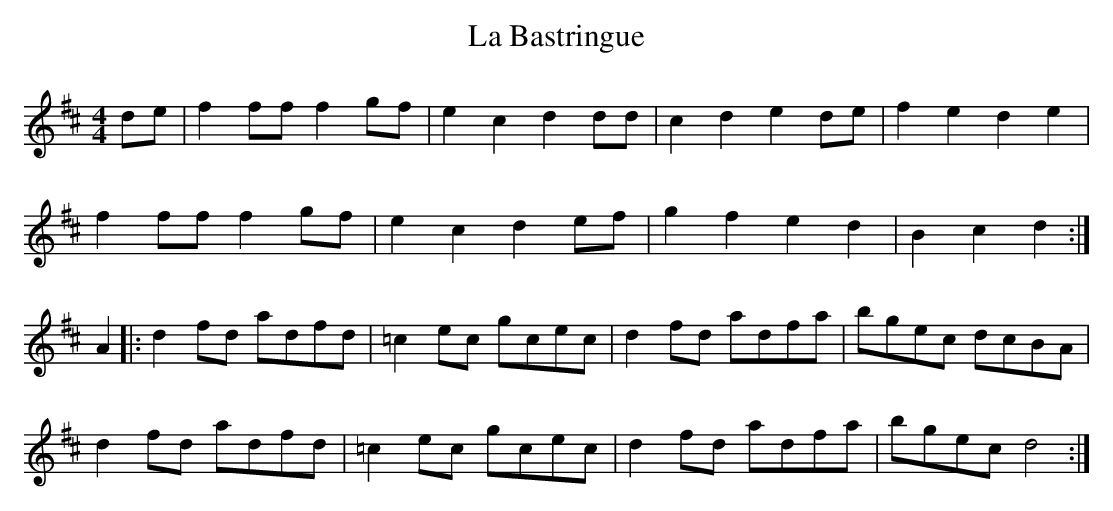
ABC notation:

X:1
T:La Bastringue
M:4/4
L:1/8
K:D
de|f2ff f2gf|e2c2 d2dd|c2d2 e2de|f2e2 d2e2|
f2ff f2gf|e2c2 d2ef|g2f2 e2d2|B2c2 d2:|
A2|:d2fd adfd|=c2ec gcec|d2fd adfa|bgec dcBA|
d2fd adfd|=c2ec gcec|d2fd adfa|bgec d4:|
